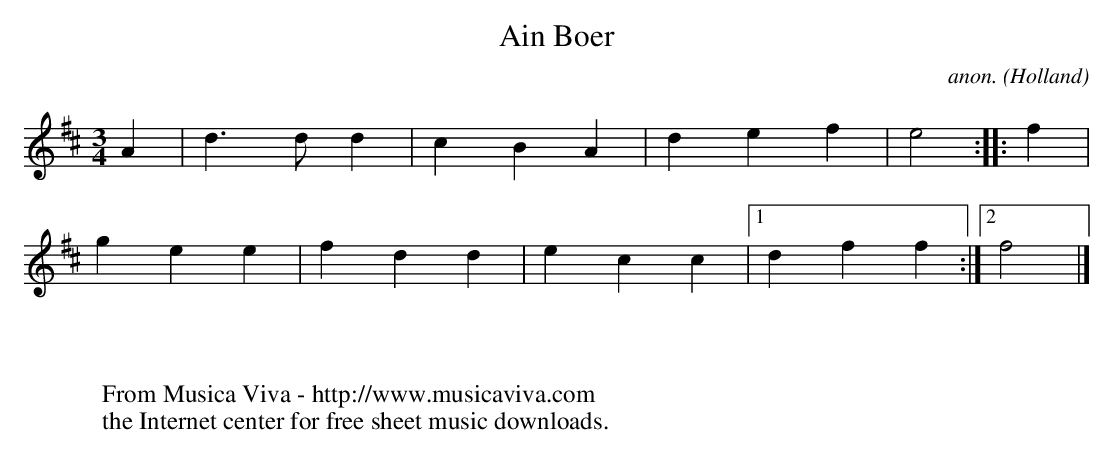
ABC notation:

X:1
T:Ain Boer
C:anon.
O:Holland
M:3/4
L:1/4
K:D
A|d>dd|cBA|def|e2::f|
gee|fdd|ecc|[1dff:|[2f2|]
W:
W:
W:  From Musica Viva - http://www.musicaviva.com
W:  the Internet center for free sheet music downloads.
